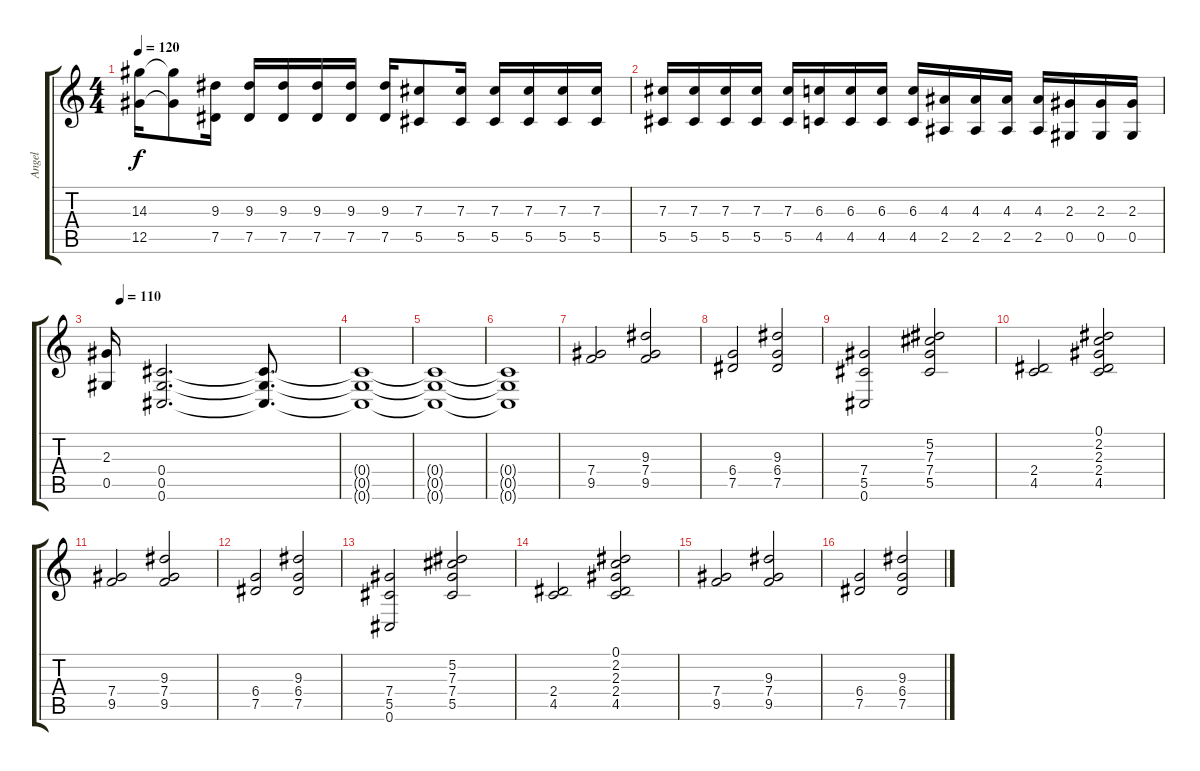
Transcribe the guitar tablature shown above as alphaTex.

\track ("Angel" "Angel") {instrument distortionguitar}
\staff {score tabs}
\tuning (Eb4 Bb3 Gb3 Db3 Ab2 Db2) {hide}
\ts (4 4)
\tempo 120
\clef g2
\ks c
(14.3{t} 12.5{t}).16{dy f} (14.3{t} 12.5{t}).8 (9.3 7.5).16 (9.3 7.5).16 (9.3 7.5).16 (9.3 7.5).16 (9.3 7.5).16 (9.3 7.5).16 (7.3 5.5).8 (7.3 5.5).16 (7.3 5.5).16 (7.3 5.5).16 (7.3 5.5).16 (7.3 5.5).16 |
(7.3 5.5).16 (7.3 5.5).16 (7.3 5.5).16 (7.3 5.5).16 (7.3 5.5).16 (6.3 4.5).16 (6.3 4.5).16 (6.3 4.5).16 (6.3 4.5).16 (4.3 2.5).16 (4.3 2.5).16 (4.3 2.5).16 (4.3 2.5).16 (2.3 0.5).16 (2.3 0.5).16 (2.3 0.5).16 |
\tempo (110 0.0625)
(2.3 0.5).16 (0.4 0.5 0.6).2{d} (0.4{t} 0.5{t} 0.6{t}).8{d} |
(0.4{t} 0.5{t} 0.6{t}).1 |
(0.4{t} 0.5{t} 0.6{t}).1 |
(0.4{t} 0.5{t} 0.6{t}).1 |
(7.4 9.5).2 (9.3 7.4 9.5).2 |
(6.4 7.5).2 (9.3 6.4 7.5).2 |
(7.4 5.5 0.6).2 (5.2 7.3 7.4 5.5).2 |
(2.4 4.5).2 (0.1 2.2 2.3 2.4 4.5).2 |
(7.4 9.5).2 (9.3 7.4 9.5).2 |
(6.4 7.5).2 (9.3 6.4 7.5).2 |
(7.4 5.5 0.6).2 (5.2 7.3 7.4 5.5).2 |
(2.4 4.5).2 (0.1 2.2 2.3 2.4 4.5).2 |
(7.4 9.5).2 (9.3 7.4 9.5).2 |
(6.4 7.5).2 (9.3 6.4 7.5).2
